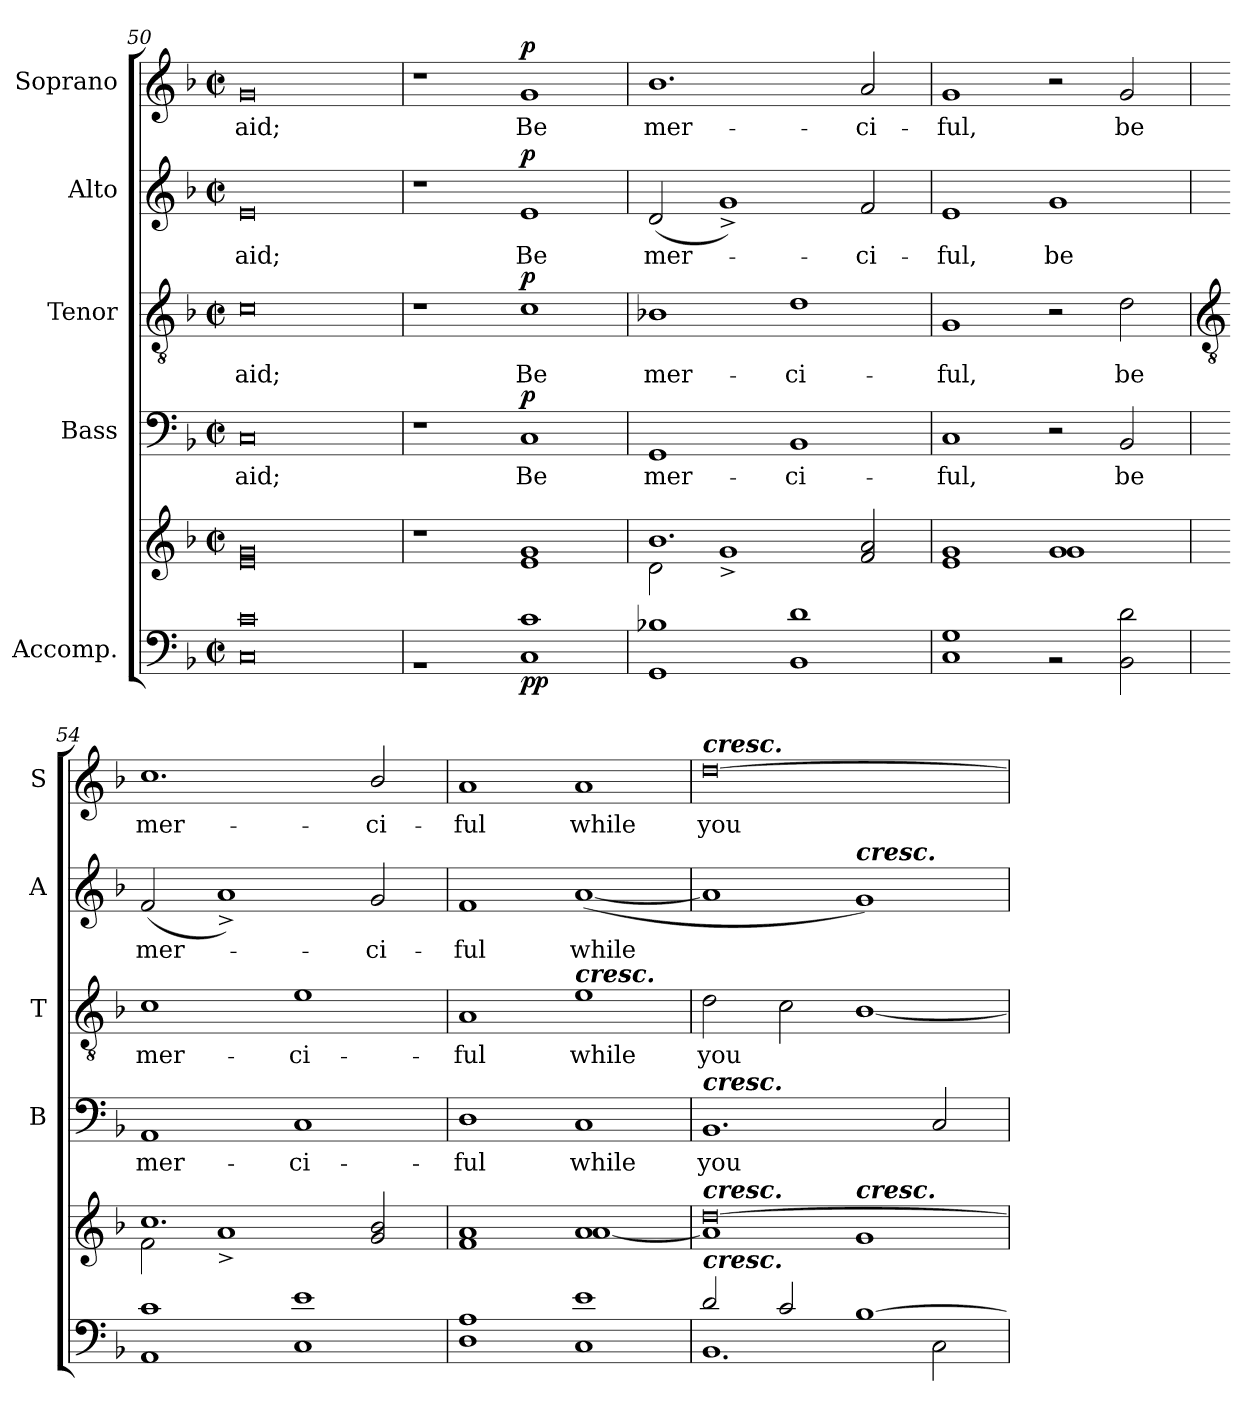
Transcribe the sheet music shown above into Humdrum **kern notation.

**kern	**kern	**dynam	**kern	**text	**dynam	**kern	**text	**dynam	**kern	**text	**dynam	**kern	**text	**dynam
*part5	*part5	*part5	*part4	*part4	*part4	*part3	*part3	*part3	*part2	*part2	*part2	*part1	*part1	*part1
*staff6	*staff5	*staff5/6	*staff4	*staff4	*staff4	*staff3	*staff3	*staff3	*staff2	*staff2	*staff2	*staff1	*staff1	*staff1
*I"Accomp.	*	*	*I"Bass	*	*	*I"Tenor	*	*	*I"Alto	*	*	*I"Soprano	*	*
*	*	*	*I'B	*	*	*I'T	*	*	*I'A	*	*	*I'S	*	*
*clefF4	*clefG2	*	*clefF4	*	*	*clefGv2	*	*	*clefG2	*	*	*clefG2	*	*
*k[b-]	*k[b-]	*	*k[b-]	*	*	*k[b-]	*	*	*k[b-]	*	*	*k[b-]	*	*
*F:	*F:	*	*F:	*	*	*F:	*	*	*F:	*	*	*F:	*	*
*M4/2	*M4/2	*	*M4/2	*	*	*M4/2	*	*	*M4/2	*	*	*M4/2	*	*
*met(c|)	*met(c|)	*	*met(c|)	*	*	*met(c|)	*	*	*met(c|)	*	*	*met(c|)	*	*
=50	=50	=50	=50	=50	=50	=50	=50	=50	=50	=50	=50	=50	=50	=50
*^	*^	*	*	*	*	*	*	*	*	*	*	*	*	*
!	!	!	!	!	!	!LO:LY:b	!	!	!LO:LY:b	!	!	!LO:LY:b	!	!	!LO:LY:b	!
0ryy	0C\ 0c\	0e/ 0g/	0ryy	.	0C	aid;	.	0c	aid;	.	0e	aid;	.	0g	aid;	.
=51	=51	=51	=51	=51	=51	=51	=51	=51	=51	=51	=51	=51	=51	=51	=51	=51
0ryy	1r	1r	0ryy	.	1r	.	.	1r	.	.	1r	.	.	1r	.	.
!	!	!	!	!LO:DY:b=2	!	!LO:LY:b	!	!	!LO:LY:b	!	!	!LO:LY:b	!	!	!LO:LY:b	!
!	!	!	!	!LO:DY:n=1:b	!	!	!LO:DY:b	!	!	!LO:DY:b	!	!	!LO:DY:b	!	!	!LO:DY:b
.	1C\ 1c\	1e/ 1g/	.	p p	1C	Be	p	1c	Be	p	1e	Be	p	1g	Be	p
=52	=52	=52	=52	=52	=52	=52	=52	=52	=52	=52	=52	=52	=52	=52	=52	=52
!	!	!	!	!	!	!LO:LY:b	!	!	!LO:LY:b	!	!	!LO:LY:b	!	!	!LO:LY:b	!
0ryy	1GG\ 1B-X\	1.b-/	2d\	.	1GG	mer-	.	1B-X	mer-	.	(<2d	mer-	.	1.b-	mer-	.
.	.	.	1g^\	.	.	.	.	.	.	.	1g^)	.	.	.	.	.
!	!	!	!	!	!	!LO:LY:b	!	!	!LO:LY:b	!	!	!	!	!	!	!
.	1BB-\ 1d\	.	.	.	1BB-	-ci-	.	1d	-ci-	.	.	.	.	.	.	.
!	!	!	!	!	!	!	!	!	!	!	!	!LO:LY:b	!	!	!LO:LY:b	!
.	.	2f/ 2a/	2ryy	.	.	.	.	.	.	.	2f	ci-	.	2a	-ci-	.
=53	=53	=53	=53	=53	=53	=53	=53	=53	=53	=53	=53	=53	=53	=53	=53	=53
!	!	!	!	!	!	!LO:LY:b	!	!	!LO:LY:b	!	!	!LO:LY:b	!	!	!LO:LY:b	!
0ryy	1C\ 1G\	1e/ 1g/	1ryy	.	1C	-ful,	.	1G	-ful,	.	1e	-ful,	.	1g	-ful,	.
!	!	!	!	!	!	!	!	!	!	!	!	!LO:LY:b	!	!	!	!
.	2r	1g/	1g\	.	2r	.	.	2r	.	.	1g	be	.	2r	.	.
!	!	!	!	!	!	!LO:LY:b	!	!	!LO:LY:b	!	!	!	!	!	!LO:LY:b	!
.	2BB-\ 2d\	.	.	.	2BB-	be	.	2d	be	.	.	.	.	2g	be	.
!!LO:LB:g=z
=54	=54	=54	=54	=54	=54	=54	=54	=54	=54	=54	=54	=54	=54	=54	=54	=54
*	*	*	*	*	*	*	*	*clefGv2	*	*	*	*	*	*	*	*
!	!	!	!	!	!	!LO:LY:b	!	!	!LO:LY:b	!	!	!LO:LY:b	!	!	!LO:LY:b	!
0ryy	1AA\ 1c\	1.cc/	2f\	.	1AA	mer-	.	1c	mer-	.	(<2f	mer-	.	1.cc	mer-	.
.	.	.	1a^\	.	.	.	.	.	.	.	1a^)	.	.	.	.	.
!	!	!	!	!	!	!LO:LY:b	!	!	!LO:LY:b	!	!	!	!	!	!	!
.	1C\ 1e\	.	.	.	1C	-ci-	.	1e	-ci-	.	.	.	.	.	.	.
!	!	!	!	!	!	!	!	!	!	!	!	!LO:LY:b	!	!	!LO:LY:b	!
.	.	2g/ 2b-/	2ryy	.	.	.	.	.	.	.	2g	ci-	.	2b-/	-ci-	.
=55	=55	=55	=55	=55	=55	=55	=55	=55	=55	=55	=55	=55	=55	=55	=55	=55
!	!	!	!	!	!	!LO:LY:b	!	!	!LO:LY:b	!	!	!LO:LY:b	!	!	!LO:LY:b	!
0ryy	1D\ 1A\	1f/ 1a/	1ryy	.	1D	-ful	.	1A	-ful	.	1f	-ful	.	1a	-ful	.
!	!	!	!	!	!	!	!	!LO:TX:a:Bi:t=cresc.	!	!	!	!	!	!	!	!
!	!	!	!	!	!	!LO:LY:b	!	!	!LO:LY:b	!	!	!LO:LY:b	!	!	!LO:LY:b	!
.	1C\ 1e\	1a/	[1a\	.	1C	while	.	1e	while	.	(<[1a	while	.	1a	while	.
=56	=56	=56	=56	=56	=56	=56	=56	=56	=56	=56	=56	=56	=56	=56	=56	=56
!	!	!	!	!	!	!	!	!	!	!	!	!	!	!LO:TX:a:Bi:t=cresc.	!	!
!	!	!	!	!	!LO:TX:a:Bi:t=cresc.	!	!	!	!	!	!	!	!	!	!	!
!	!	!LO:TX:a:Bi:t=cresc.	!	!	!	!	!	!	!	!	!	!	!	!	!	!
!LO:TX:a:Bi:t=cresc.	!	!	!	!	!	!	!	!	!	!	!	!	!	!	!	!
!	!	!	!	!	!	!LO:LY:b	!	!	!LO:LY:b	!	!	!	!	!	!LO:LY:b	!
2d/	1.BB-\	[0dd/	1a\]	.	1.BB-	you	.	2d	you	.	1a]	.	.	[0dd	you	.
2c/	.	.	.	.	.	.	.	2c	.	.	.	.	.	.	.	.
!	!	!	!	!	!	!	!	!	!	!	!LO:TX:a:Bi:t=cresc.	!	!	!	!	!
!	!	!	!LO:TX:a:Bi:t=cresc.	!	!	!	!	!	!	!	!	!	!	!	!	!
[1B-/	.	.	1g\	.	.	.	.	[1B-/	.	.	1g)	.	.	.	.	.
.	2C\	.	.	.	2C	.	.	.	.	.	.	.	.	.	.	.
*v	*v	*	*	*	*	*	*	*	*	*	*	*	*	*	*	*
*	*v	*v	*	*	*	*	*	*	*	*	*	*	*	*	*
=	=	=	=	=	=	=	=	=	=	=	=	=	=	=
*-	*-	*-	*-	*-	*-	*-	*-	*-	*-	*-	*-	*-	*-	*-
